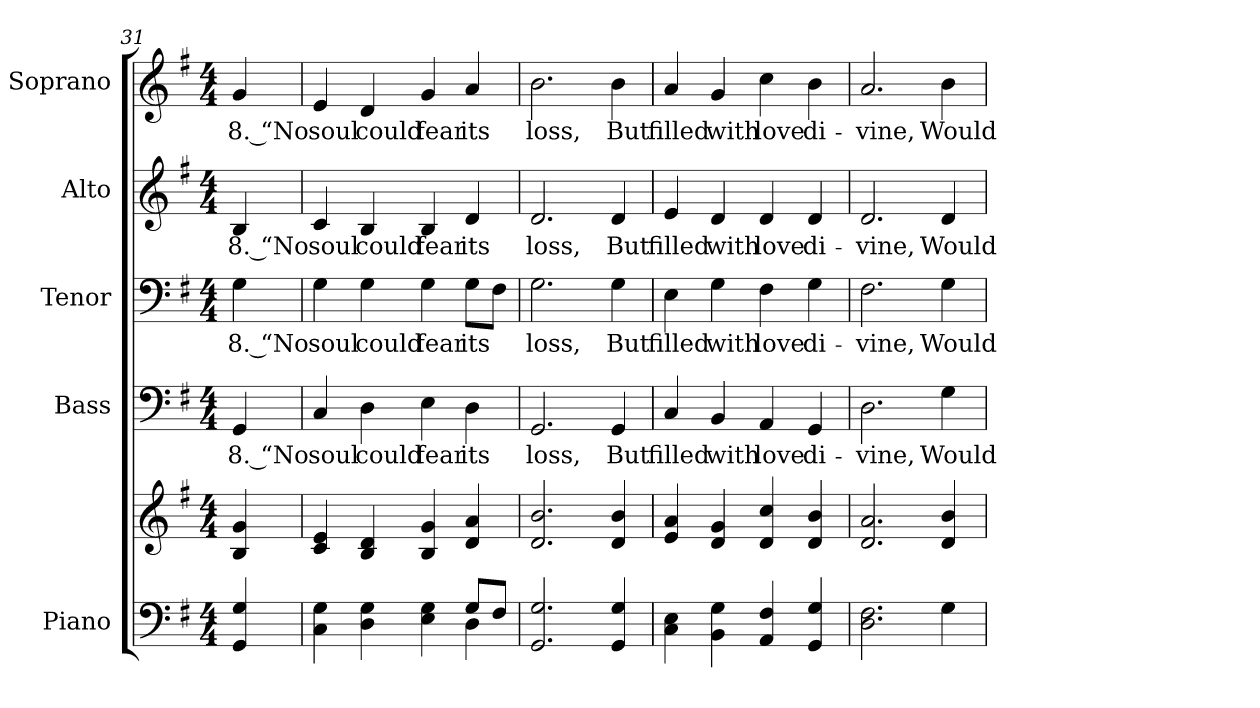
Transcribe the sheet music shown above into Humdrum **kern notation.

**kern	**kern	**kern	**text	**kern	**text	**kern	**text	**kern	**text
*part5	*part5	*part4	*part4	*part3	*part3	*part2	*part2	*part1	*part1
*staff6	*staff5	*staff4	*staff4	*staff3	*staff3	*staff2	*staff2	*staff1	*staff1
*I"Piano	*	*I"Bass	*	*I"Tenor	*	*I"Alto	*	*I"Soprano	*
*I'Pno.	*	*I'B.	*	*I'T.	*	*I'A.	*	*I'S.	*
!!LO:PB:g=z
*clefF4	*clefG2	*clefF4	*	*clefF4	*	*clefG2	*	*clefG2	*
*k[f#]	*k[f#]	*k[f#]	*	*k[f#]	*	*k[f#]	*	*k[f#]	*
*G:	*G:	*G:	*	*G:	*	*G:	*	*G:	*
*M4/4	*M4/4	*M4/4	*	*M4/4	*	*M4/4	*	*M4/4	*
=31	=31	=31	=31	=31	=31	=31	=31	=31	=31
!	!	!	!LO:LY:b:color=#000000	!	!	!	!	!	!
!	!	!	!	!	!LO:LY:b:color=#000000	!	!	!	!
!	!	!	!	!	!	!	!LO:LY:b:color=#000000	!	!
!	!	!	!	!	!	!	!	!	!LO:LY:b:color=#000000
4GGi/ 4Gi	4Bi/ 4gi	4GGi/	8. “No	4Gi\	8. “No	4Bi/	8. “No	4gi/	8. “No
=32	=32	=32	=32	=32	=32	=32	=32	=32	=32
*^	*	*	*	*	*	*	*	*	*
!	!	!	!	!LO:LY:b:color=#000000	!	!	!	!	!	!
!	!	!	!	!	!	!LO:LY:b:color=#000000	!	!	!	!
!	!	!	!	!	!	!	!	!LO:LY:b:color=#000000	!	!
!	!	!	!	!	!	!	!	!	!	!LO:LY:b:color=#000000
4Ci\ 4Gi	2ryy	4ci/ 4ei	4Ci/	soul	4Gi\	soul	4ci/	soul	4ei/	soul
!	!	!	!	!LO:LY:b:color=#000000	!	!	!	!	!	!
!	!	!	!	!	!	!LO:LY:b:color=#000000	!	!	!	!
!	!	!	!	!	!	!	!	!LO:LY:b:color=#000000	!	!
!	!	!	!	!	!	!	!	!	!	!LO:LY:b:color=#000000
4Di\ 4Gi	.	4Bi/ 4di	4Di\	could	4Gi\	could	4Bi/	could	4di/	could
!	!	!	!	!LO:LY:b:color=#000000	!	!	!	!	!	!
!	!	!	!	!	!	!LO:LY:b:color=#000000	!	!	!	!
!	!	!	!	!	!	!	!	!LO:LY:b:color=#000000	!	!
!	!	!	!	!	!	!	!	!	!	!LO:LY:b:color=#000000
4Ei\ 4Gi	4ryy	4Bi/ 4gi	4Ei\	fear	4Gi\	fear	4Bi/	fear	4gi/	fear
!	!	!	!	!LO:LY:b:color=#000000	!	!	!	!	!	!
!	!	!	!	!	!	!LO:LY:b:color=#000000	!	!	!	!
!	!	!	!	!	!	!	!	!LO:LY:b:color=#000000	!	!
!	!	!	!	!	!	!	!	!	!	!LO:LY:b:color=#000000
8Gi/L	4Di\	4di/ 4ai	4Di\	its	8Gi\L	its	4di/	its	4ai/	its
8F#i/J	.	.	.	.	8F#i\J	.	.	.	.	.
*v	*v	*	*	*	*	*	*	*	*	*
=33	=33	=33	=33	=33	=33	=33	=33	=33	=33
!	!	!	!LO:LY:b:color=#000000	!	!	!	!	!	!
!	!	!	!	!	!LO:LY:b:color=#000000	!	!	!	!
!	!	!	!	!	!	!	!LO:LY:b:color=#000000	!	!
!	!	!	!	!	!	!	!	!	!LO:LY:b:color=#000000
2.GGi/ 2.Gi	2.di/ 2.bi	2.GGi/	loss,	2.Gi\	loss,	2.di/	loss,	2.bi\	loss,
!	!	!	!LO:LY:b:color=#000000	!	!	!	!	!	!
!	!	!	!	!	!LO:LY:b:color=#000000	!	!	!	!
!	!	!	!	!	!	!	!LO:LY:b:color=#000000	!	!
!	!	!	!	!	!	!	!	!	!LO:LY:b:color=#000000
4GGi/ 4Gi	4di/ 4bi	4GGi/	But	4Gi\	But	4di/	But	4bi\	But
!!LO:PB:g=z
=34	=34	=34	=34	=34	=34	=34	=34	=34	=34
!	!	!	!LO:LY:b:color=#000000	!	!	!	!	!	!
!	!	!	!	!	!LO:LY:b:color=#000000	!	!	!	!
!	!	!	!	!	!	!	!LO:LY:b:color=#000000	!	!
!	!	!	!	!	!	!	!	!	!LO:LY:b:color=#000000
4Ci\ 4Ei	4ei/ 4ai	4Ci/	filled	4Ei\	filled	4ei/	filled	4ai/	filled
!	!	!	!LO:LY:b:color=#000000	!	!	!	!	!	!
!	!	!	!	!	!LO:LY:b:color=#000000	!	!	!	!
!	!	!	!	!	!	!	!LO:LY:b:color=#000000	!	!
!	!	!	!	!	!	!	!	!	!LO:LY:b:color=#000000
4BBi\ 4Gi	4di/ 4gi	4BBi/	with	4Gi\	with	4di/	with	4gi/	with
!	!	!	!LO:LY:b:color=#000000	!	!	!	!	!	!
!	!	!	!	!	!LO:LY:b:color=#000000	!	!	!	!
!	!	!	!	!	!	!	!LO:LY:b:color=#000000	!	!
!	!	!	!	!	!	!	!	!	!LO:LY:b:color=#000000
4AAi/ 4F#i	4di/ 4cci	4AAi/	love	4F#i\	love	4di/	love	4cci\	love
!	!	!	!LO:LY:b:color=#000000	!	!	!	!	!	!
!	!	!	!	!	!LO:LY:b:color=#000000	!	!	!	!
!	!	!	!	!	!	!	!LO:LY:b:color=#000000	!	!
!	!	!	!	!	!	!	!	!	!LO:LY:b:color=#000000
4GGi/ 4Gi	4di/ 4bi	4GGi/	di-	4Gi\	di-	4di/	di-	4bi\	di-
=35	=35	=35	=35	=35	=35	=35	=35	=35	=35
!	!	!	!LO:LY:b:color=#000000	!	!	!	!	!	!
!	!	!	!	!	!LO:LY:b:color=#000000	!	!	!	!
!	!	!	!	!	!	!	!LO:LY:b:color=#000000	!	!
!	!	!	!	!	!	!	!	!	!LO:LY:b:color=#000000
2.Di\ 2.F#i	2.di/ 2.ai	2.Di\	-vine,	2.F#i\	-vine,	2.di/	-vine,	2.ai/	-vine,
!	!	!	!LO:LY:b:color=#000000	!	!	!	!	!	!
!	!	!	!	!	!LO:LY:b:color=#000000	!	!	!	!
!	!	!	!	!	!	!	!LO:LY:b:color=#000000	!	!
!	!	!	!	!	!	!	!	!	!LO:LY:b:color=#000000
4Gi\	4di/ 4bi	4Gi\	Would	4Gi\	Would	4di/	Would	4bi\	Would
=	=	=	=	=	=	=	=	=	=
*-	*-	*-	*-	*-	*-	*-	*-	*-	*-
